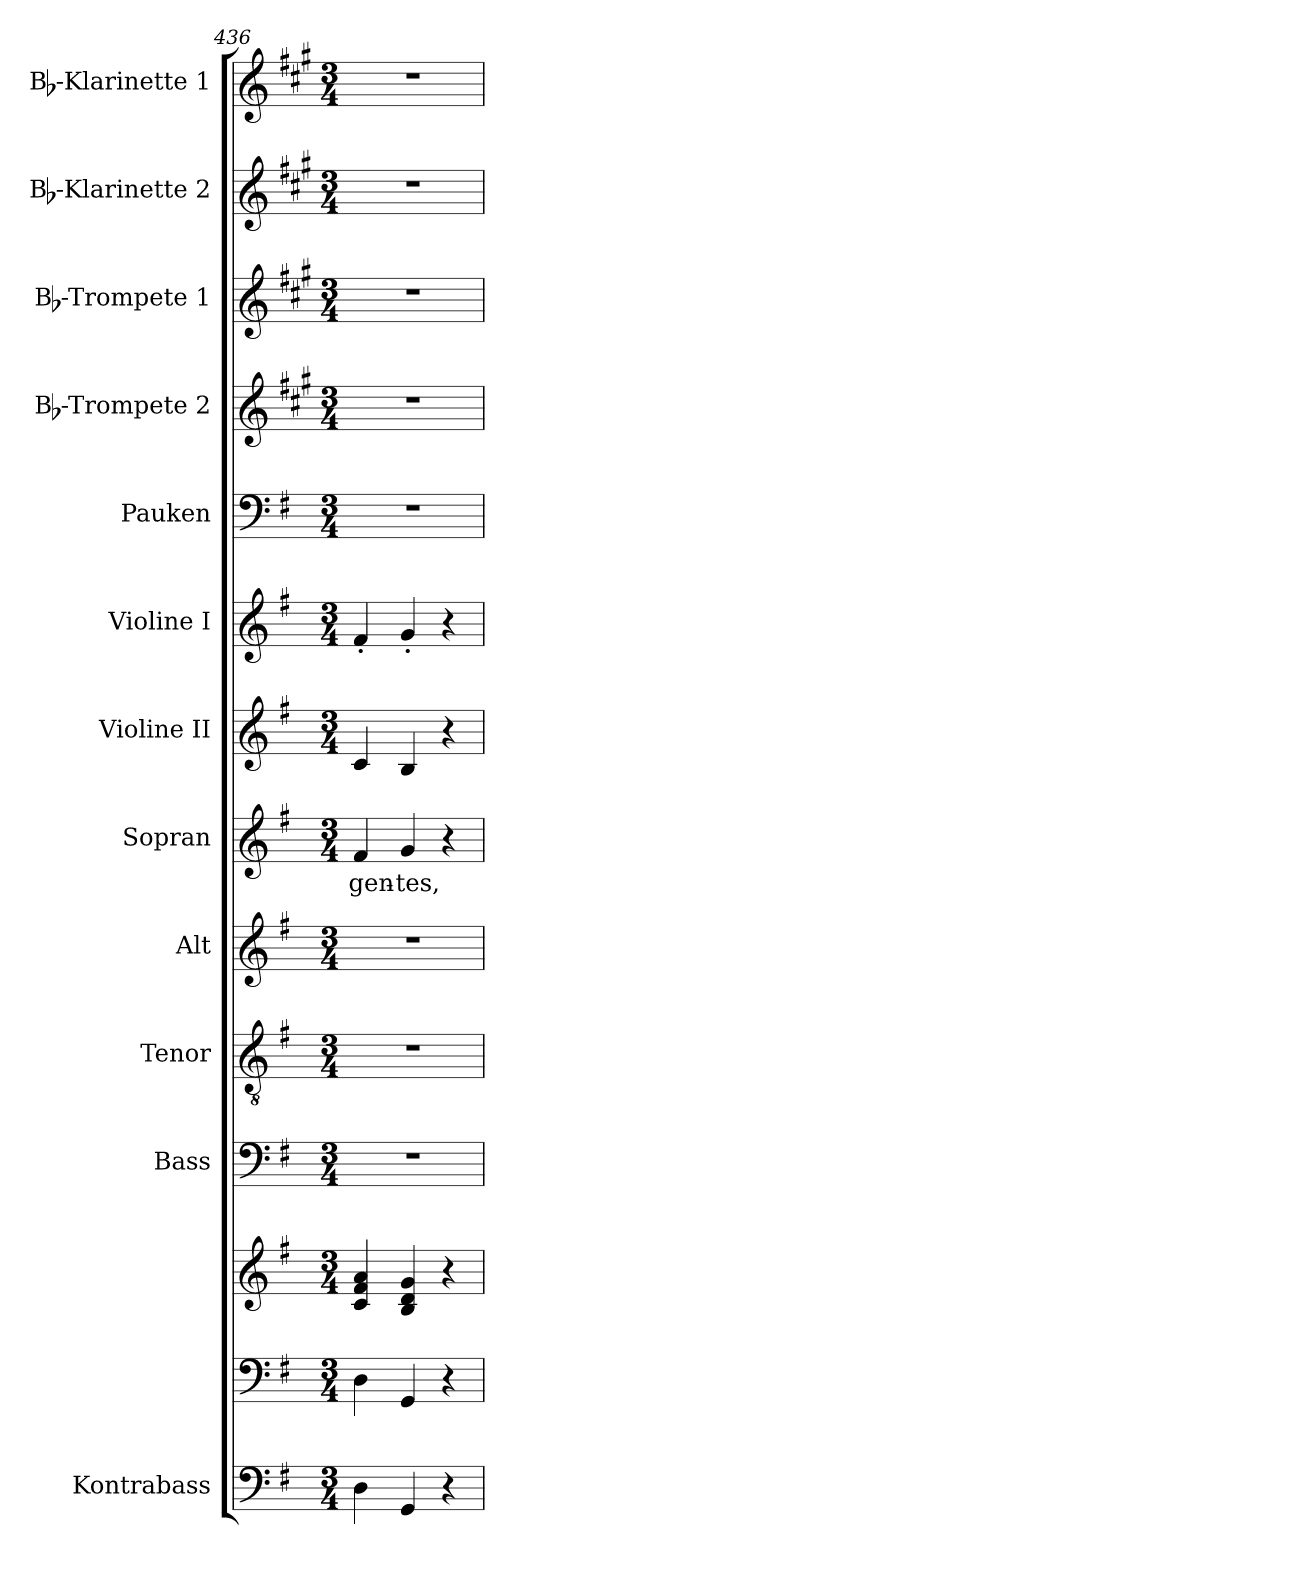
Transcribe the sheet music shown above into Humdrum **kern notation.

**kern	**kern	**kern	**kern	**kern	**kern	**kern	**text	**kern	**kern	**kern	**kern	**kern	**kern	**kern
*part13	*part12	*part12	*part11	*part10	*part9	*part8	*part8	*part7	*part6	*part5	*part4	*part3	*part2	*part1
*staff14	*staff13	*staff12	*staff11	*staff10	*staff9	*staff8	*staff8	*staff7	*staff6	*staff5	*staff4	*staff3	*staff2	*staff1
*I"Kontrabass	*	*	*I"Bass	*I"Tenor	*I"Alt	*I"Sopran	*	*I"Violine II	*I"Violine I	*I"Pauken	*I"Bb-Trompete 2	*I"Bb-Trompete 1	*I"Bb-Klarinette 2	*I"Bb-Klarinette 1
*I'Kb.	*	*	*I'B.	*I'T.	*I'A.	*I'S.	*	*I'Vl. II	*I'Vl. I	*I'Pk.	*I'Bb Trp. 2	*I'Bb Trp. 1	*I'Bb Kl. 2	*I'Bb Kl. 1
*clefF4	*clefF4	*clefG2	*clefF4	*clefGv2	*clefG2	*clefG2	*	*clefG2	*clefG2	*clefF4	*clefG2	*clefG2	*clefG2	*clefG2
*ITrd7c12	*	*	*	*	*	*	*	*	*	*	*ITrd1c2	*ITrd1c2	*ITrd1c2	*ITrd1c2
*k[f#]	*k[f#]	*k[f#]	*k[f#]	*k[f#]	*k[f#]	*k[f#]	*	*k[f#]	*k[f#]	*k[f#]	*k[f#]	*k[f#]	*k[f#]	*k[f#]
*G:	*G:	*G:	*G:	*G:	*G:	*G:	*	*G:	*G:	*G:	*G:	*G:	*G:	*G:
*M3/4	*M3/4	*M3/4	*M3/4	*M3/4	*M3/4	*M3/4	*	*M3/4	*M3/4	*M3/4	*M3/4	*M3/4	*M3/4	*M3/4
=436	=436	=436	=436	=436	=436	=436	=436	=436	=436	=436	=436	=436	=436	=436
!	!	!	!	!	!	!	!LO:LY:b	!	!	!	!	!	!	!
4DD\	4D\	4c/ 4f#/ 4a/	2.r	2.r	2.r	4f#/	gen-	4c/	4f#'</	2.r	2.r	2.r	2.r	2.r
!	!	!	!	!	!	!	!LO:LY:b	!	!	!	!	!	!	!
4GGG/	4GG/	4B/ 4d/ 4g/	.	.	.	4g/	-tes,	4B/	4g'</	.	.	.	.	.
4r	4r	4r	.	.	.	4r	.	4r	4r	.	.	.	.	.
=	=	=	=	=	=	=	=	=	=	=	=	=	=	=
*-	*-	*-	*-	*-	*-	*-	*-	*-	*-	*-	*-	*-	*-	*-
